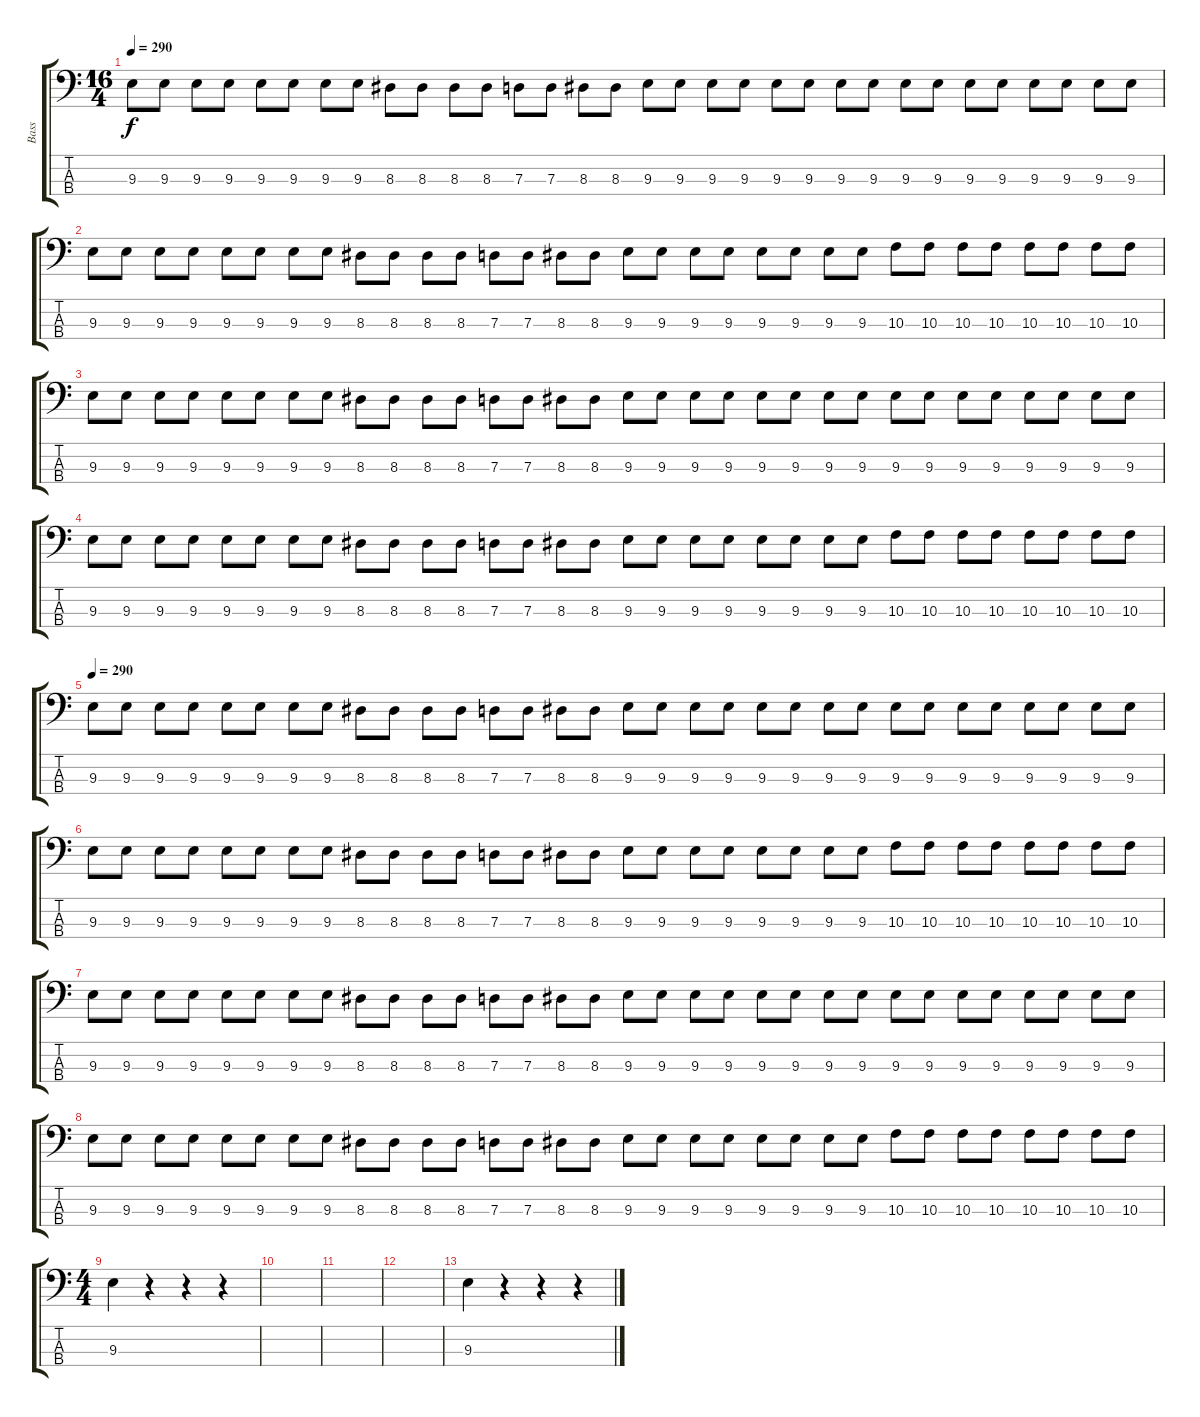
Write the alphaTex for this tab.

\track ("Bass" "Bass") {instrument electricbasspick}
\staff {score tabs}
\tuning (F2 C2 G1 D1) {hide}
\ts (16 4)
\tempo 290
\clef f4
\ks c
9.3.8{dy f} 9.3.8 9.3.8 9.3.8 9.3.8 9.3.8 9.3.8 9.3.8 8.3.8 8.3.8 8.3.8 8.3.8 7.3.8 7.3.8 8.3.8 8.3.8 9.3.8 9.3.8 9.3.8 9.3.8 9.3.8 9.3.8 9.3.8 9.3.8 9.3.8 9.3.8 9.3.8 9.3.8 9.3.8 9.3.8 9.3.8 9.3.8 |
9.3.8 9.3.8 9.3.8 9.3.8 9.3.8 9.3.8 9.3.8 9.3.8 8.3.8 8.3.8 8.3.8 8.3.8 7.3.8 7.3.8 8.3.8 8.3.8 9.3.8 9.3.8 9.3.8 9.3.8 9.3.8 9.3.8 9.3.8 9.3.8 10.3.8 10.3.8 10.3.8 10.3.8 10.3.8 10.3.8 10.3.8 10.3.8 |
9.3.8 9.3.8 9.3.8 9.3.8 9.3.8 9.3.8 9.3.8 9.3.8 8.3.8 8.3.8 8.3.8 8.3.8 7.3.8 7.3.8 8.3.8 8.3.8 9.3.8 9.3.8 9.3.8 9.3.8 9.3.8 9.3.8 9.3.8 9.3.8 9.3.8 9.3.8 9.3.8 9.3.8 9.3.8 9.3.8 9.3.8 9.3.8 |
9.3.8 9.3.8 9.3.8 9.3.8 9.3.8 9.3.8 9.3.8 9.3.8 8.3.8 8.3.8 8.3.8 8.3.8 7.3.8 7.3.8 8.3.8 8.3.8 9.3.8 9.3.8 9.3.8 9.3.8 9.3.8 9.3.8 9.3.8 9.3.8 10.3.8 10.3.8 10.3.8 10.3.8 10.3.8 10.3.8 10.3.8 10.3.8 |
\tempo 290
9.3.8 9.3.8 9.3.8 9.3.8 9.3.8 9.3.8 9.3.8 9.3.8 8.3.8 8.3.8 8.3.8 8.3.8 7.3.8 7.3.8 8.3.8 8.3.8 9.3.8 9.3.8 9.3.8 9.3.8 9.3.8 9.3.8 9.3.8 9.3.8 9.3.8 9.3.8 9.3.8 9.3.8 9.3.8 9.3.8 9.3.8 9.3.8 |
9.3.8 9.3.8 9.3.8 9.3.8 9.3.8 9.3.8 9.3.8 9.3.8 8.3.8 8.3.8 8.3.8 8.3.8 7.3.8 7.3.8 8.3.8 8.3.8 9.3.8 9.3.8 9.3.8 9.3.8 9.3.8 9.3.8 9.3.8 9.3.8 10.3.8 10.3.8 10.3.8 10.3.8 10.3.8 10.3.8 10.3.8 10.3.8 |
9.3.8 9.3.8 9.3.8 9.3.8 9.3.8 9.3.8 9.3.8 9.3.8 8.3.8 8.3.8 8.3.8 8.3.8 7.3.8 7.3.8 8.3.8 8.3.8 9.3.8 9.3.8 9.3.8 9.3.8 9.3.8 9.3.8 9.3.8 9.3.8 9.3.8 9.3.8 9.3.8 9.3.8 9.3.8 9.3.8 9.3.8 9.3.8 |
9.3.8 9.3.8 9.3.8 9.3.8 9.3.8 9.3.8 9.3.8 9.3.8 8.3.8 8.3.8 8.3.8 8.3.8 7.3.8 7.3.8 8.3.8 8.3.8 9.3.8 9.3.8 9.3.8 9.3.8 9.3.8 9.3.8 9.3.8 9.3.8 10.3.8 10.3.8 10.3.8 10.3.8 10.3.8 10.3.8 10.3.8 10.3.8 |
\ts (4 4)
9.3.4 r.4 r.4 r.4 |
|
|
|
9.3.4 r.4 r.4 r.4
